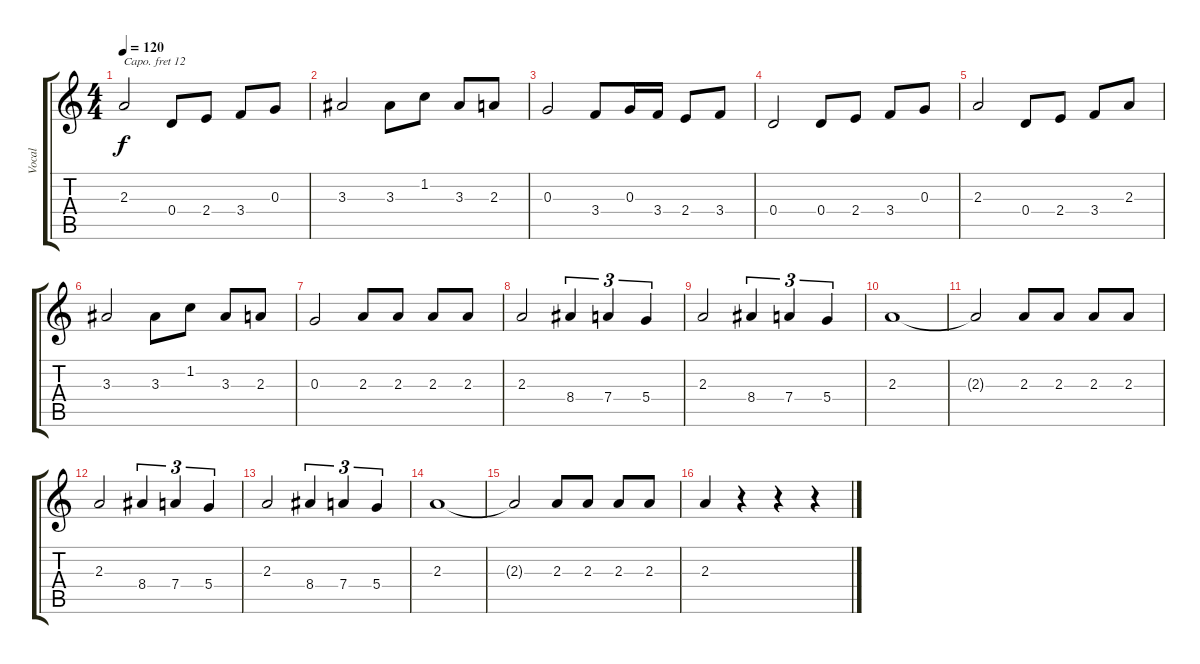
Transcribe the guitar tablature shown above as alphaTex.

\track ("Vocal" "Vocal") {instrument tenorsax}
\staff {score tabs}
\capo 12
\tuning (E4 B3 G3 D3 A2 D2) {hide}
\ts (4 4)
\tempo 120
\clef g2
\ks c
2.3.2{dy f} 0.4.8 2.4.8 3.4.8 0.3.8 |
3.3.2 3.3.8 1.2.8 3.3.8 2.3.8 |
0.3.2 3.4.8 0.3.16 3.4.16 2.4.8 3.4.8 |
0.4.2 0.4.8 2.4.8 3.4.8 0.3.8 |
2.3.2 0.4.8 2.4.8 3.4.8 2.3.8 |
3.3.2 3.3.8 1.2.8 3.3.8 2.3.8 |
0.3.2 2.3.8 2.3.8 2.3.8 2.3.8 |
2.3.2 8.4.4{tu (3 2)} 7.4.4{tu (3 2)} 5.4.4{tu (3 2)} |
2.3.2 8.4.4{tu (3 2)} 7.4.4{tu (3 2)} 5.4.4{tu (3 2)} |
2.3.1 |
2.3{t}.2 2.3.8 2.3.8 2.3.8 2.3.8 |
2.3.2 8.4.4{tu (3 2)} 7.4.4{tu (3 2)} 5.4.4{tu (3 2)} |
2.3.2 8.4.4{tu (3 2)} 7.4.4{tu (3 2)} 5.4.4{tu (3 2)} |
2.3.1 |
2.3{t}.2 2.3.8 2.3.8 2.3.8 2.3.8 |
2.3.4 r.4 r.4 r.4
